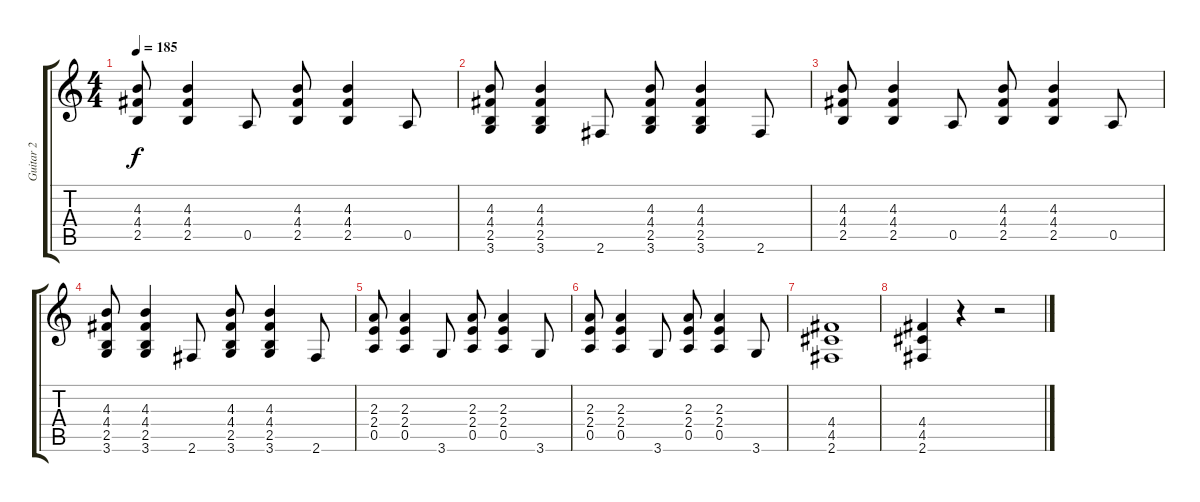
\track ("Guitar 2" "Guitar 2") {instrument distortionguitar}
\staff {score tabs}
\tuning (E4 B3 G3 D3 A2 E2) {hide}
\ts (4 4)
\tempo 185
\clef g2
\ks c
(4.3 4.4 2.5).8{dy f} (4.3 4.4 2.5).4 0.5.8 (4.3 4.4 2.5).8 (4.3 4.4 2.5).4 0.5.8 |
(4.3 4.4 2.5 3.6).8 (4.3 4.4 2.5 3.6).4 2.6.8 (4.3 4.4 2.5 3.6).8 (4.3 4.4 2.5 3.6).4 2.6.8 |
(4.3 4.4 2.5).8 (4.3 4.4 2.5).4 0.5.8 (4.3 4.4 2.5).8 (4.3 4.4 2.5).4 0.5.8 |
(4.3 4.4 2.5 3.6).8 (4.3 4.4 2.5 3.6).4 2.6.8 (4.3 4.4 2.5 3.6).8 (4.3 4.4 2.5 3.6).4 2.6.8 |
(2.3 2.4 0.5).8 (2.3 2.4 0.5).4 3.6.8 (2.3 2.4 0.5).8 (2.3 2.4 0.5).4 3.6.8 |
(2.3 2.4 0.5).8 (2.3 2.4 0.5).4 3.6.8 (2.3 2.4 0.5).8 (2.3 2.4 0.5).4 3.6.8 |
(4.4 4.5 2.6).1 |
(4.4 4.5 2.6).4 r.4 r.2
